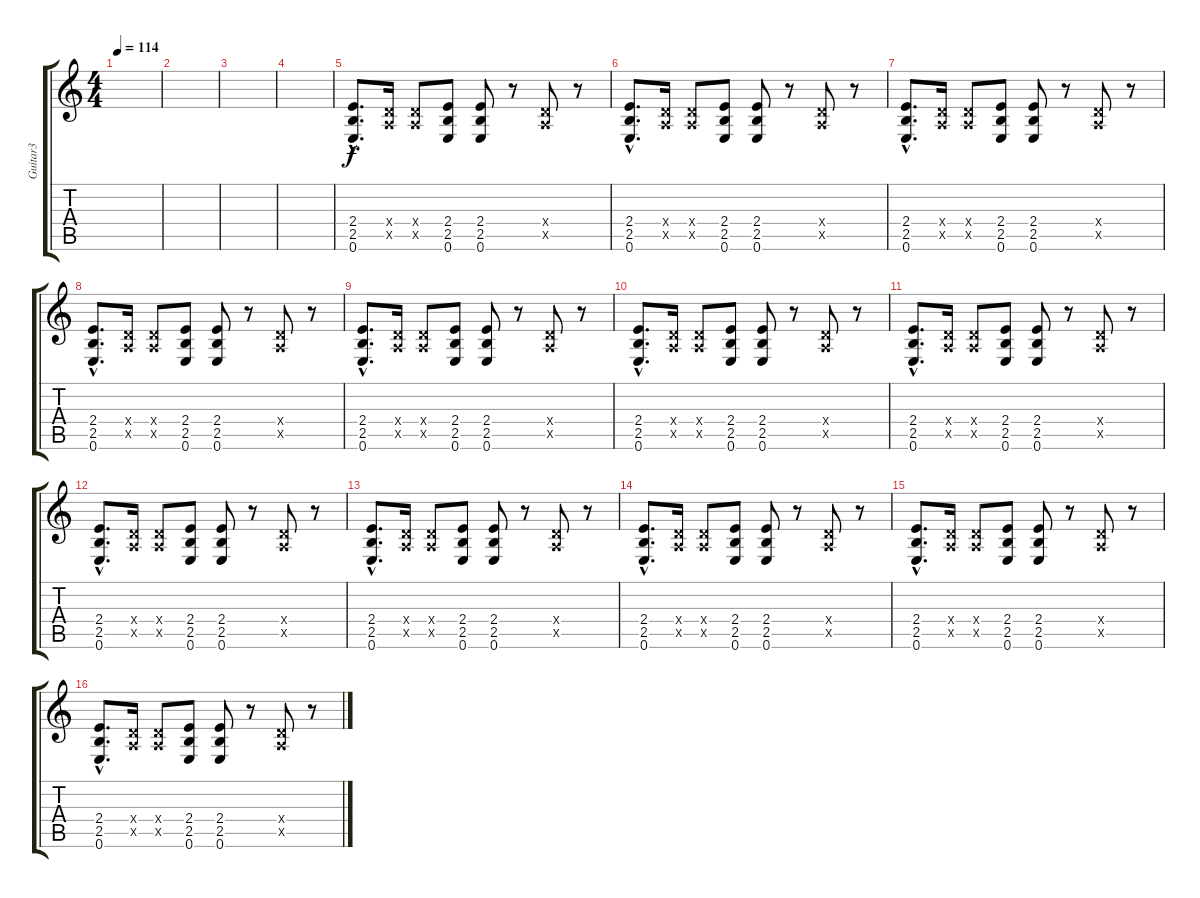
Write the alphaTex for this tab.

\track ("Guitar3" "Guitar3") {instrument electricguitarclean}
\staff {score tabs}
\tuning (E4 B3 G3 D3 A2 E2) {hide}
\ts (4 4)
\tempo 114
\clef g2
\ks c
|
|
|
|
(2.4{hac} 2.5{hac} 0.6{hac}).8{d} (0.4{x} 0.5{x}).16 (0.4{x} 0.5{x}).8 (2.4 2.5 0.6).8 (2.4 2.5 0.6).8 r.8 (0.4{x} 0.5{x}).8 r.8 |
(2.4{hac} 2.5{hac} 0.6{hac}).8{d} (0.4{x} 0.5{x}).16 (0.4{x} 0.5{x}).8 (2.4 2.5 0.6).8 (2.4 2.5 0.6).8 r.8 (0.4{x} 0.5{x}).8 r.8 |
(2.4{hac} 2.5{hac} 0.6{hac}).8{d} (0.4{x} 0.5{x}).16 (0.4{x} 0.5{x}).8 (2.4 2.5 0.6).8 (2.4 2.5 0.6).8 r.8 (0.4{x} 0.5{x}).8 r.8 |
(2.4{hac} 2.5{hac} 0.6{hac}).8{d} (0.4{x} 0.5{x}).16 (0.4{x} 0.5{x}).8 (2.4 2.5 0.6).8 (2.4 2.5 0.6).8 r.8 (0.4{x} 0.5{x}).8 r.8 |
(2.4{hac} 2.5{hac} 0.6{hac}).8{d} (0.4{x} 0.5{x}).16 (0.4{x} 0.5{x}).8 (2.4 2.5 0.6).8 (2.4 2.5 0.6).8 r.8 (0.4{x} 0.5{x}).8 r.8 |
(2.4{hac} 2.5{hac} 0.6{hac}).8{d} (0.4{x} 0.5{x}).16 (0.4{x} 0.5{x}).8 (2.4 2.5 0.6).8 (2.4 2.5 0.6).8 r.8 (0.4{x} 0.5{x}).8 r.8 |
(2.4{hac} 2.5{hac} 0.6{hac}).8{d} (0.4{x} 0.5{x}).16 (0.4{x} 0.5{x}).8 (2.4 2.5 0.6).8 (2.4 2.5 0.6).8 r.8 (0.4{x} 0.5{x}).8 r.8 |
(2.4{hac} 2.5{hac} 0.6{hac}).8{d} (0.4{x} 0.5{x}).16 (0.4{x} 0.5{x}).8 (2.4 2.5 0.6).8 (2.4 2.5 0.6).8 r.8 (0.4{x} 0.5{x}).8 r.8 |
(2.4{hac} 2.5{hac} 0.6{hac}).8{d} (0.4{x} 0.5{x}).16 (0.4{x} 0.5{x}).8 (2.4 2.5 0.6).8 (2.4 2.5 0.6).8 r.8 (0.4{x} 0.5{x}).8 r.8 |
(2.4{hac} 2.5{hac} 0.6{hac}).8{d} (0.4{x} 0.5{x}).16 (0.4{x} 0.5{x}).8 (2.4 2.5 0.6).8 (2.4 2.5 0.6).8 r.8 (0.4{x} 0.5{x}).8 r.8 |
(2.4{hac} 2.5{hac} 0.6{hac}).8{d} (0.4{x} 0.5{x}).16 (0.4{x} 0.5{x}).8 (2.4 2.5 0.6).8 (2.4 2.5 0.6).8 r.8 (0.4{x} 0.5{x}).8 r.8 |
(2.4{hac} 2.5{hac} 0.6{hac}).8{d} (0.4{x} 0.5{x}).16 (0.4{x} 0.5{x}).8 (2.4 2.5 0.6).8 (2.4 2.5 0.6).8 r.8 (0.4{x} 0.5{x}).8 r.8
